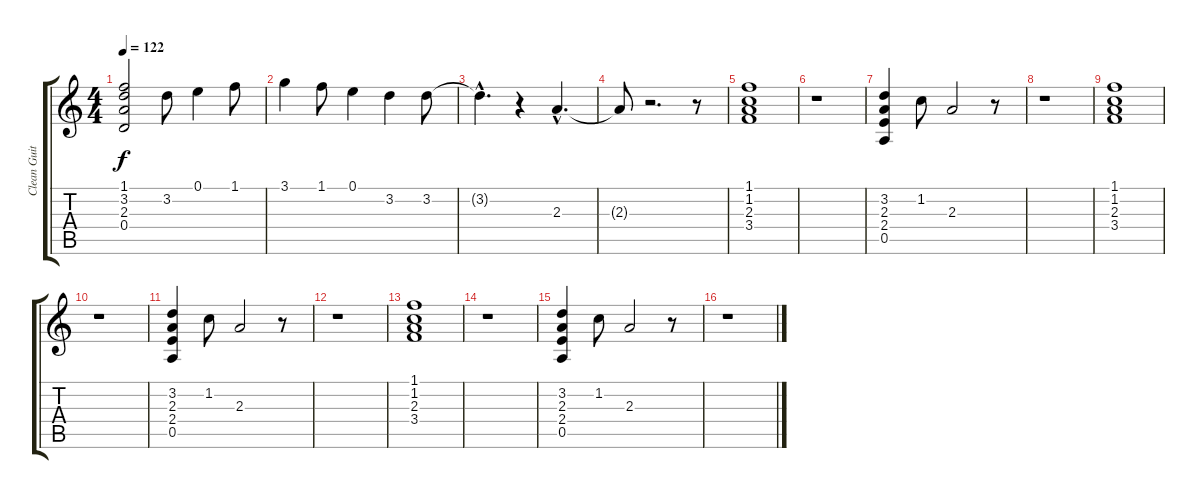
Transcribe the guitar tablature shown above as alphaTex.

\track ("Clean Guitar" "Clean Guit") {instrument electricguitarclean}
\staff {score tabs}
\tuning (E4 B3 G3 D3 A2 E2) {hide}
\ts (4 4)
\tempo 122
\clef g2
\ks c
(1.1 3.2 2.3 0.4).2{dy f} 3.2.8 0.1.4 1.1.8 |
3.1.4 1.1.8 0.1.4 3.2.4 3.2.8 |
3.2{hac t}.4{d} r.4 2.3{hac}.4{d} |
2.3{t}.8 r.2{d} r.8 |
(1.1 1.2 2.3 3.4).1 |
r.1 |
(3.2 2.3 2.4 0.5).4 1.2.8 2.3.2 r.8 |
r.1 |
(1.1 1.2 2.3 3.4).1 |
r.1 |
(3.2 2.3 2.4 0.5).4 1.2.8 2.3.2 r.8 |
r.1 |
(1.1 1.2 2.3 3.4).1 |
r.1 |
(3.2 2.3 2.4 0.5).4 1.2.8 2.3.2 r.8 |
r.1
